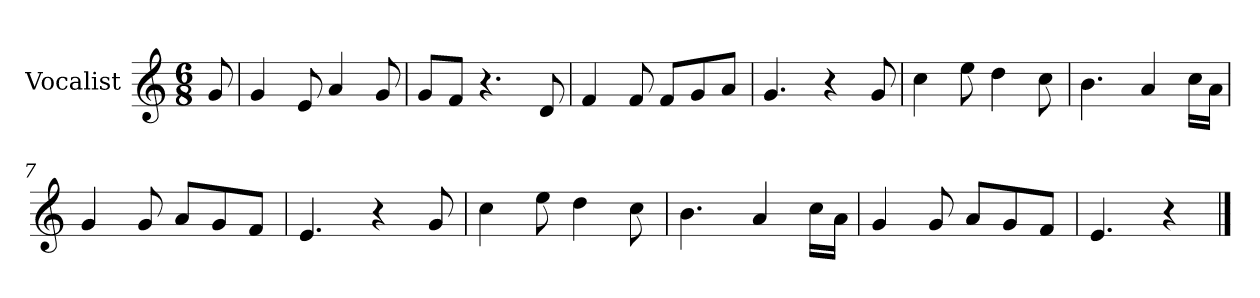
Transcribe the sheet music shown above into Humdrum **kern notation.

**kern
*part1
*staff1
*I"Vocalist
*k[]
*C:
*M6/8
=
8g
=1
4g
8e
4a
8g
=2
8gL
8fJ
4.r
8d
=3
4f
8f
8fL
8g
8aJ
=4
4.g
4r
8g
=5
4cc
8ee
4dd
8cc
=6
4.b
4a
16ccLL
16aJJ
=7
4g
8g
8aL
8g
8fJ
=8
4.e
4r
8g
=9
4cc
8ee
4dd
8cc
=10
4.b
4a
16ccLL
16aJJ
=11
4g
8g
8aL
8g
8fJ
=12
4.e
4r
==
*-
